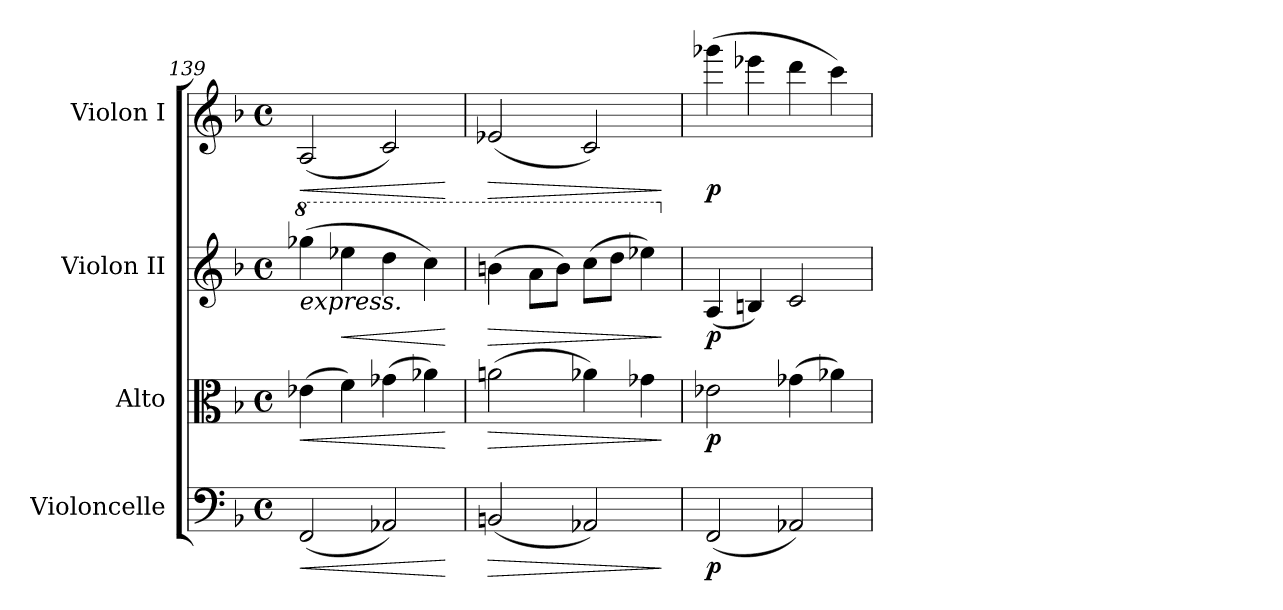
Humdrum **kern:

**kern	**dynam	**kern	**dynam	**kern	**dynam	**kern	**dynam
*part4	*part4	*part3	*part3	*part2	*part2	*part1	*part1
*staff4	*staff4	*staff3	*staff3	*staff2	*staff2	*staff1	*staff1
*I"Violoncelle	*	*I"Alto	*	*I"Violon II	*	*I"Violon I	*
*I'Vc	*	*	*	*I'Vln	*	*I'Vln	*
!!LO:LB:g=z
*clefF4	*	*clefC3	*	*clefG2	*	*clefG2	*
*k[b-]	*	*k[b-]	*	*k[b-]	*	*k[b-]	*
*M4/4	*	*M4/4	*	*M4/4	*	*M4/4	*
*met(c)	*	*met(c)	*	*met(c)	*	*met(c)	*
=139	=139	=139	=139	=139	=139	=139	=139
!	!LO:HP:b	!	!LO:HP:b	!	!	!	!
*	*	*	*	*8va	*	*	*
!	!	!	!	!LO:TX:b:i:t=express.	!	!	!
!	!	!	!	!	!	!	!LO:HP:b
(<2FF/	<	(>4e-X\	<	(>4ggg-X\	.	(<2A/	<
!	!	!	!	!	!LO:HP:b	!	!
.	.	4f\)	.	4eee-X\	<	.	.
2AA-X/)	.	(>4g-X\	.	4ddd\	.	2c/)	.
.	.	4a-X\)	.	4ccc\)	.	.	.
.	[	.	[	.	[	.	[
=140	=140	=140	=140	=140	=140	=140	=140
!	!LO:HP:b	!	!LO:HP:b	!	!LO:HP:b	!	!LO:HP:b
(<2BBn/	>	(>2an\	>	(>4bbn\	>	(<2e-X/	>
.	.	.	.	8aa\L	.	.	.
.	.	.	.	8bb\J)	.	.	.
2AA-X/)	.	4a-X\)	.	(>8ccc\L	.	2c/)	.
.	.	.	.	8ddd\J	.	.	.
.	.	4g-X\	.	4eee-X\)	.	.	.
.	]	.	]	.	]	.	]
=141	=141	=141	=141	=141	=141	=141	=141
*	*	*	*	*X8va	*	*	*
!	!LO:DY:b	!	!LO:DY:b	!	!LO:DY:b	!	!LO:DY:b
(<2FF/	p	2e-X\	p	(<4A/	p	(>4ggg-X\	p
.	.	.	.	4Bn/)	.	4eee-X\	.
2AA-X/)	.	(>4g-X\	.	2c/	.	4ddd\	.
.	.	4a-X\)	.	.	.	4ccc\)	.
=	=	=	=	=	=	=	=
*-	*-	*-	*-	*-	*-	*-	*-
